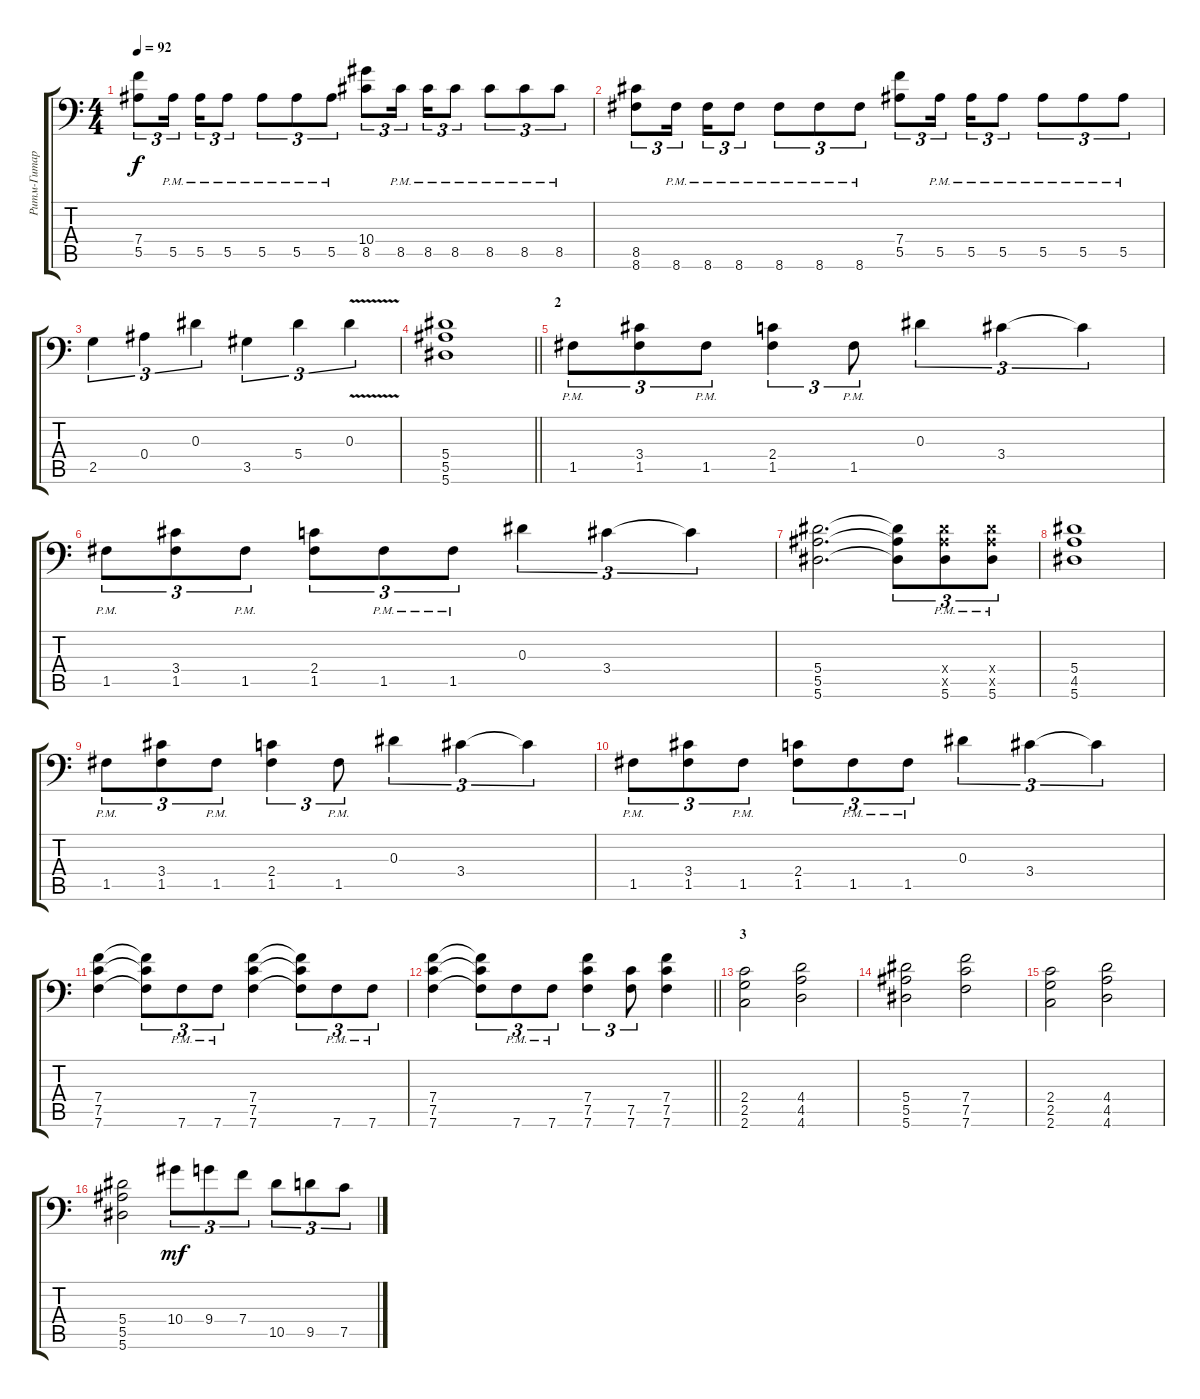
\track ("Ритм-Гитара" "Ритм-Гитар") {instrument overdrivenguitar}
\staff {score tabs}
\tuning (C4 G3 Eb3 Bb2 F2 Bb1) {hide}
\ts (4 4)
\tempo 92
\clef f4
\ks c
(7.4 5.5).8{tu (3 2) dy f} 5.5{pm}.16{tu (3 2) beam splitsecondary} 5.5{pm}.16{tu (3 2)} 5.5{pm}.8{tu (3 2)} 5.5{pm}.8{tu (3 2)} 5.5{pm}.8{tu (3 2)} 5.5{pm}.8{tu (3 2)} (10.4 8.5).8{tu (3 2)} 8.5{pm}.16{tu (3 2) beam splitsecondary} 8.5{pm}.16{tu (3 2)} 8.5{pm}.8{tu (3 2)} 8.5{pm}.8{tu (3 2)} 8.5{pm}.8{tu (3 2)} 8.5{pm}.8{tu (3 2)} |
(8.5 8.6).8{tu (3 2)} 8.6{pm}.16{tu (3 2) beam splitsecondary} 8.6{pm}.16{tu (3 2)} 8.6{pm}.8{tu (3 2)} 8.6{pm}.8{tu (3 2)} 8.6{pm}.8{tu (3 2)} 8.6{pm}.8{tu (3 2)} (7.4 5.5).8{tu (3 2)} 5.5{pm}.16{tu (3 2) beam splitsecondary} 5.5{pm}.16{tu (3 2)} 5.5{pm}.8{tu (3 2)} 5.5{pm}.8{tu (3 2)} 5.5{pm}.8{tu (3 2)} 5.5{pm}.8{tu (3 2)} |
2.5.4{tu (3 2)} 0.4.4{tu (3 2)} 0.3.4{tu (3 2)} 3.5.4{tu (3 2)} 5.4.4{tu (3 2)} 0.3{v}.4{tu (3 2)} |
\barLineRight lightlight
(5.4 5.5 5.6).1 |
\section ("" "2")
1.5{pm}.8{tu (3 2)} (3.4 1.5).8{tu (3 2)} 1.5{pm}.8{tu (3 2)} (2.4 1.5).4{tu (3 2)} 1.5{pm}.8{tu (3 2)} 0.3.4{tu (3 2)} 3.4.4{tu (3 2)} 3.4{t}.4{tu (3 2)} |
1.5{pm}.8{tu (3 2)} (3.4 1.5).8{tu (3 2)} 1.5{pm}.8{tu (3 2)} (2.4 1.5).8{tu (3 2)} 1.5{pm}.8{tu (3 2)} 1.5{pm}.8{tu (3 2)} 0.3.4{tu (3 2)} 3.4.4{tu (3 2)} 3.4{t}.4{tu (3 2)} |
(5.4 5.5 5.6).2{d} (5.4{t} 5.5{t} 5.6{t}).8{tu (3 2)} (5.4{x} 5.5{x} 5.6{pm}).8{tu (3 2)} (5.4{x} 5.5{x} 5.6{pm}).8{tu (3 2)} |
(5.4 4.5 5.6).1 |
1.5{pm}.8{tu (3 2)} (3.4 1.5).8{tu (3 2)} 1.5{pm}.8{tu (3 2)} (2.4 1.5).4{tu (3 2)} 1.5{pm}.8{tu (3 2)} 0.3.4{tu (3 2)} 3.4.4{tu (3 2)} 3.4{t}.4{tu (3 2)} |
1.5{pm}.8{tu (3 2)} (3.4 1.5).8{tu (3 2)} 1.5{pm}.8{tu (3 2)} (2.4 1.5).8{tu (3 2)} 1.5{pm}.8{tu (3 2)} 1.5{pm}.8{tu (3 2)} 0.3.4{tu (3 2)} 3.4.4{tu (3 2)} 3.4{t}.4{tu (3 2)} |
(7.4 7.5 7.6).4 (7.4{t} 7.5{t} 7.6{t}).8{tu (3 2)} 7.6{pm}.8{tu (3 2)} 7.6{pm}.8{tu (3 2)} (7.4 7.5 7.6).4 (7.4{t} 7.5{t} 7.6{t}).8{tu (3 2)} 7.6{pm}.8{tu (3 2)} 7.6{pm}.8{tu (3 2)} |
\barLineRight lightlight
(7.4 7.5 7.6).4 (7.4{t} 7.5{t} 7.6{t}).8{tu (3 2)} 7.6{pm}.8{tu (3 2)} 7.6{pm}.8{tu (3 2)} (7.4 7.5 7.6).4{tu (3 2)} (7.5 7.6).8{tu (3 2)} (7.4 7.5 7.6).4 |
\section ("" "3")
(2.4 2.5 2.6).2 (4.4 4.5 4.6).2 |
(5.4 5.5 5.6).2 (7.4 7.5 7.6).2 |
(2.4 2.5 2.6).2 (4.4 4.5 4.6).2 |
(5.4 5.5 5.6).2 10.4.8{tu (3 2) dy mf} 9.4.8{tu (3 2)} 7.4.8{tu (3 2)} 10.5.8{tu (3 2)} 9.5.8{tu (3 2)} 7.5.8{tu (3 2)}
